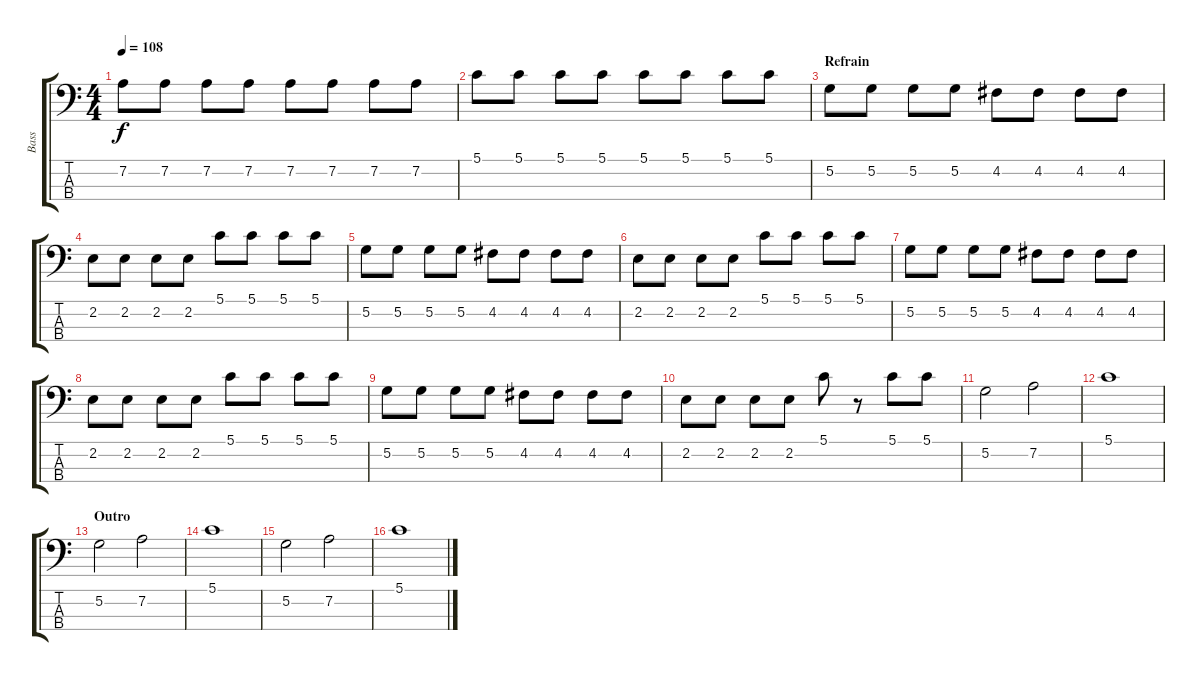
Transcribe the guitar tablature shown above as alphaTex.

\track ("Bass" "Bass") {instrument electricbassfinger}
\staff {score tabs}
\tuning (G2 D2 A1 E1) {hide}
\ts (4 4)
\tempo 108
\clef f4
\ks c
7.2.8{dy f} 7.2.8 7.2.8 7.2.8 7.2.8 7.2.8 7.2.8 7.2.8 |
5.1.8 5.1.8 5.1.8 5.1.8 5.1.8 5.1.8 5.1.8 5.1.8 |
\section ("" "Refrain")
5.2.8 5.2.8 5.2.8 5.2.8 4.2.8 4.2.8 4.2.8 4.2.8 |
2.2.8 2.2.8 2.2.8 2.2.8 5.1.8 5.1.8 5.1.8 5.1.8 |
5.2.8 5.2.8 5.2.8 5.2.8 4.2.8 4.2.8 4.2.8 4.2.8 |
2.2.8 2.2.8 2.2.8 2.2.8 5.1.8 5.1.8 5.1.8 5.1.8 |
5.2.8 5.2.8 5.2.8 5.2.8 4.2.8 4.2.8 4.2.8 4.2.8 |
2.2.8 2.2.8 2.2.8 2.2.8 5.1.8 5.1.8 5.1.8 5.1.8 |
5.2.8 5.2.8 5.2.8 5.2.8 4.2.8 4.2.8 4.2.8 4.2.8 |
2.2.8 2.2.8 2.2.8 2.2.8 5.1.8 r.8 5.1.8 5.1.8 |
5.2.2 7.2.2 |
5.1.1 |
\section ("" "Outro")
5.2.2 7.2.2 |
5.1.1 |
5.2.2 7.2.2 |
5.1.1
